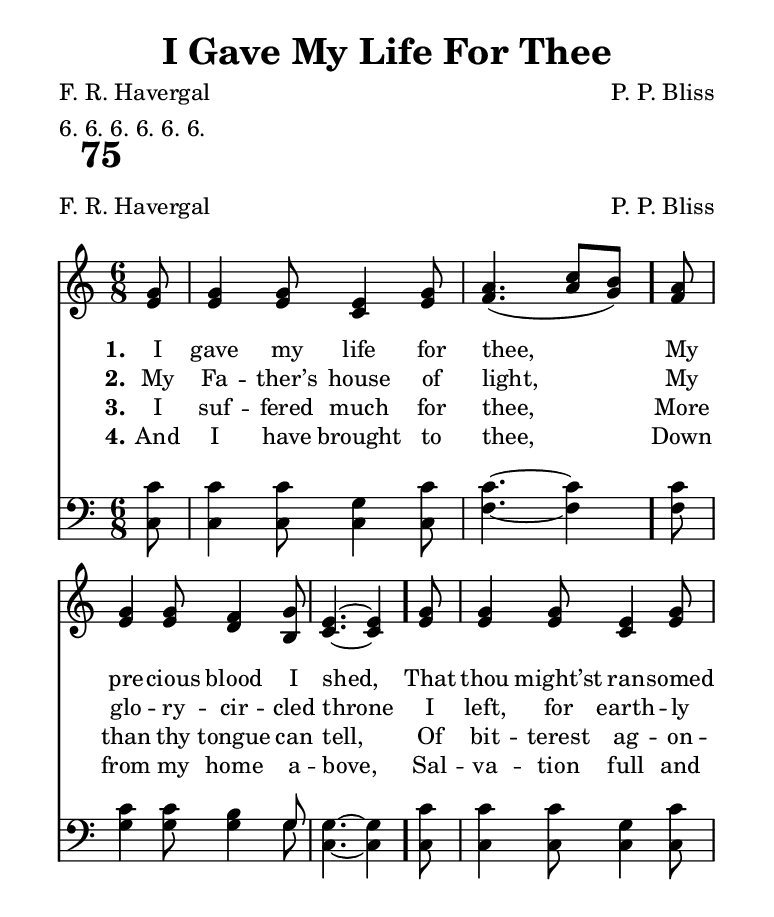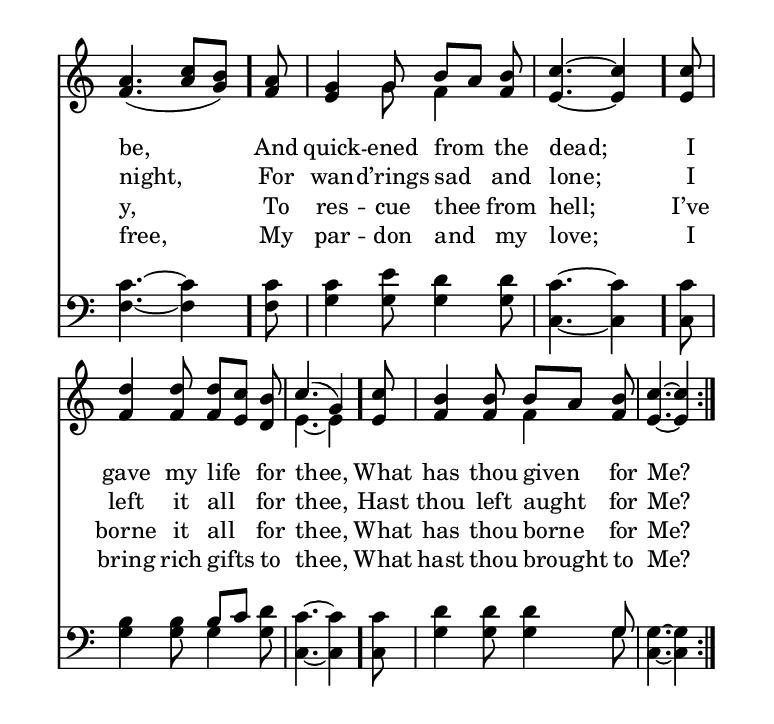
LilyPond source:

\include "common/global.ily"
\paper {
  \include "common/paper.ily"
  ragged-bottom = ##t
  ragged-last-bottom = ##t
  systems-per-page = ##f
  % decrease system-to-system padding to fit onto page with previous score
  system-system-spacing.padding = 0
  system-system-spacing.basic-distance = 0
  markup-system-spacing.padding = 0
  markup-system-spacing.basic-distance = 0
  scoreTitleMarkup = \markup {
    \override #'(baseline-skip . 3.5)
    \column {
      \override #'(baseline-skip . 3.5)
      \column {
        \fill-line {
          \huge \larger \larger \bold {
            \concat { "  " \fromproperty #'header:hymnnumber }
            \mytitle
            \null
          }
        }
        \fill-line {
          % less lowering (to save vertical space)
          \lower #1 \fromproperty #'header:poet
          \smaller \bold \mysubtitle
          \lower #1 \fromproperty #'header:composer
        }
      }
    }
  }
}


\header{
  hymnnumber = "75"
  title = "I Gave My Life For Thee"
  tunename = "Gift"
  meter = "6. 6. 6. 6. 6. 6."
  poet = "F. R. Havergal"
  composer = "P. P. Bliss"
  %copyright = ""
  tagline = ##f
}

% for fermata in MIDI
ta = { \tempo 4=80 }
tb = { \tempo 4=40 }

patternAA = { c8 | c4 c8 c4 c8 | c4.( c8[ c8]) }
patternAB = { c8 | c4 c8 c4 c8 | c4. c4        }

patternBA = \patternAB
patternBB = { c8 | c4 c8 c8[ c8] c8 | c4. c4   }

patternAC = \patternBB

global = {
  \include "common/overrides.ily"
  \override Staff.TimeSignature.style = #'numbered
  \time 6/8
  \override Score.MetronomeMark.transparent = ##t % hide all fermata changes too
  \ta
  \key c \major
  \partial 8
  \autoBeamOff
}

notesSoprano = {
\global
\relative c'' {

  \changePitch \patternAA { g | g g e g | a c b }
  \changePitch \patternBA { a | g g f g | e ~ e }
  \changePitch \patternAA { g | g g e g | a c b }
  \changePitch \patternBB { a | g g b a b | c ~ c }

	\bar ".|:-||"
	\repeat volta 2 {

  \changePitch \patternAC { c | d d d c b | c( g) }
  \changePitch \patternBB { c | b b b a b | c ~ c }

	}

}
}

notesAlto = {
\global
\relative e' {

  \changePitch \patternAA { e | e e c e | f a g }
  \changePitch \patternBA { f | e e d b | c ~ c }
  \changePitch \patternAA { e | e e c e | f a g }
  \changePitch \patternBA { f | e g f f | e ~ e }

	\repeat volta 2 {

  \changePitch \patternAC { e | f f f e d | e ~ e }
  \changePitch \patternBA { e | f f f f | e ~ e }

	}

}
}

notesTenor = {
\global
\relative a {

  \changePitch \patternAB { c | c c g c | c ~ c }
  \changePitch \patternBA { c | c c b g | g ~ g }
  \changePitch \patternAB { c | c c g c | c ~ c }
  \changePitch \patternBA { c | c e d d | c ~ c }

	\repeat volta 2 {

  \changePitch \patternAC { c | b b b c d | c ~ c }
  \changePitch \patternBA { c | d d d g, | g ~ g }

	}

}
}

notesBass = {
\global
\relative f {

  \changePitch \patternAB { c | c c c c | f ~ f }
  \changePitch \patternBA { f | g g g g | c, ~ c }
  \changePitch \patternAB { c | c c c c | f ~ f }
  \changePitch \patternBA { f | g g g g | c, ~ c }

	\repeat volta 2 {

  \changePitch \patternAB { c | g' g g g | c, ~ c }
  \changePitch \patternBA { c | g' g g g | c, ~ c }

	}

}
}

wordsA = \lyricmode {
\set stanza = "1."

I gave my life for thee, \bar "."
My pre -- cious blood I shed, \bar "."
That thou might’st ran -- somed be, \bar "."
And quick -- ened from the dead; \bar "."
I gave my life for thee, \bar "."
What has thou given for Me? \bar "."

}

wordsB = \lyricmode {
\set stanza = "2."

My Fa -- ther’s house of light,
My glo -- ry -- cir -- cled throne
I left, for earth -- ly night,
For wan -- d’rings sad and lone;
I left it all for thee,
Hast thou left aught for Me?

}

wordsC = \lyricmode {
\set stanza = "3."

I suf -- fered much for thee,
More than thy tongue can tell,
Of bit -- terest ag -- on -- y,
To res -- cue thee from hell;
I’ve borne it all for thee,
What has thou borne for Me?

}

wordsD = \lyricmode {
\set stanza = "4."

And I have brought to thee,
Down from my home a -- bove,
Sal -- va -- tion full and free,
My par -- don and my love;
I bring rich gifts to thee,
What hast thou brought to Me?

}

\score {
  \context ChoirStaff <<
    \context Staff = upper <<
      \set Staff.autoBeaming = ##f
      \set ChoirStaff.systemStartDelimiter = #'SystemStartBar
      \set ChoirStaff.printPartCombineTexts = ##f
      \partcombine #'(2 . 9) \notesSoprano \notesAlto
      \context NullVoice = sopranos { \voiceOne << \notesSoprano >> }
      \context NullVoice = altos { \voiceTwo << \notesAlto >> }
      \context Lyrics = one   \lyricsto sopranos \wordsA
      \context Lyrics = two   \lyricsto sopranos \wordsB
      \context Lyrics = three \lyricsto sopranos \wordsC
      \context Lyrics = four  \lyricsto sopranos \wordsD
    >>
    \context Staff = men <<
      \set Staff.autoBeaming = ##f
      \clef bass
      \set ChoirStaff.printPartCombineTexts = ##f
      \partcombine #'(2 . 9) \notesTenor \notesBass
      \context NullVoice = tenors { \voiceOne << \notesTenor >> }
      \context NullVoice = basses { \voiceTwo << \notesBass >> }
    >>
  >>
  \layout {
    \include "common/layout.ily"
  }
}

\score {
  \context ChoirStaff <<
    \context Staff = upper <<
      \set Staff.autoBeaming = ##f
      \set ChoirStaff.systemStartDelimiter = #'SystemStartBar
      \context Voice  = sopranos \unfoldRepeats { \voiceOne << \notesSoprano >> }
      \context Voice  = altos \unfoldRepeats { \voiceTwo << \notesAlto >> }
      \context Lyrics = one   \lyricsto sopranos \wordsA
      \context Lyrics = two   \lyricsto sopranos \wordsB
      \context Lyrics = three \lyricsto sopranos \wordsC
      \context Lyrics = four  \lyricsto sopranos \wordsD
    >>
    \context Staff = men <<
      \set Staff.autoBeaming = ##f
      \clef bass
      \context Voice  = tenors \unfoldRepeats { \voiceOne << \notesTenor >> }
      \context Voice  = basses \unfoldRepeats { \voiceTwo << \notesBass >> }
    >>
  >>
  \midi{
    \include "common/midi.ily"
  }
}

\version "2.19.49"  % necessary for upgrading to future LilyPond versions.

% vi:set et ts=2 sw=2 ai nocindent syntax=lilypond:
